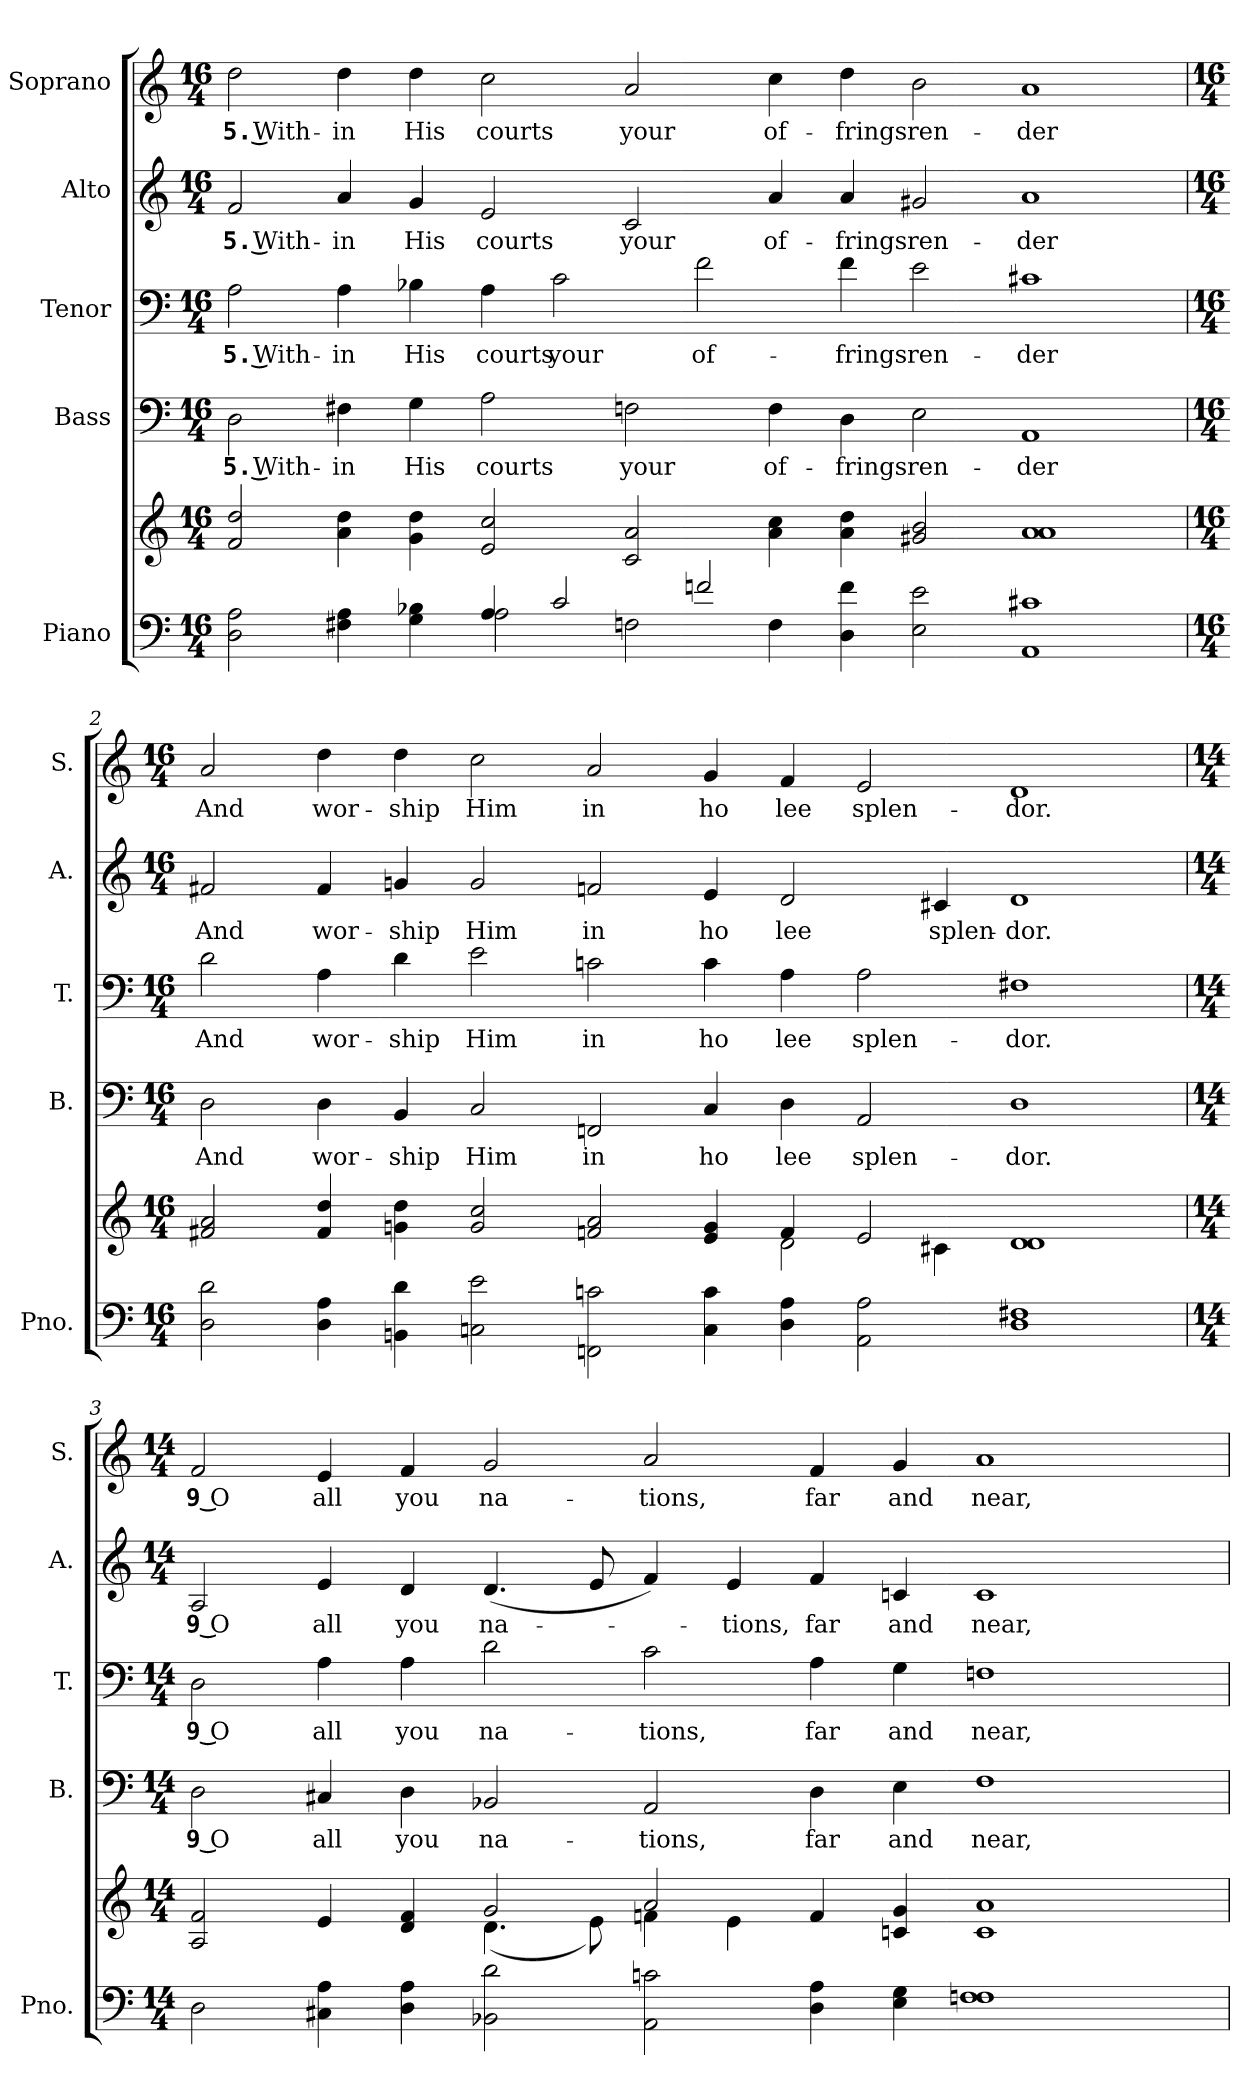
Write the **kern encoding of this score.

**kern	**kern	**kern	**text	**kern	**text	**kern	**text	**kern	**text
*part5	*part5	*part4	*part4	*part3	*part3	*part2	*part2	*part1	*part1
*staff6	*staff5	*staff4	*staff4	*staff3	*staff3	*staff2	*staff2	*staff1	*staff1
*I"Piano	*	*I"Bass	*	*I"Tenor	*	*I"Alto	*	*I"Soprano	*
*I'Pno.	*	*I'B.	*	*I'T.	*	*I'A.	*	*I'S.	*
!!LO:PB:g=z
*clefF4	*clefG2	*clefF4	*	*clefF4	*	*clefG2	*	*clefG2	*
*k[]	*k[]	*k[]	*	*k[]	*	*k[]	*	*k[]	*
*M16/4	*M16/4	*M16/4	*	*M16/4	*	*M16/4	*	*M16/4	*
*MM160	*MM160	*MM160	*	*MM160	*	*MM160	*	*MM160	*
=1	=1	=1	=1	=1	=1	=1	=1	=1	=1
*^	*	*	*	*	*	*	*	*	*
!	!	!	!	!LO:LY:b:color=#000000	!	!	!	!	!	!
!	!	!	!	!	!	!LO:LY:b:color=#000000	!	!	!	!
!	!	!	!	!	!	!	!	!LO:LY:b:color=#000000	!	!
!	!	!	!	!	!	!	!	!	!	!LO:LY:b:color=#000000
2Di\ 2Ai	1ryy	2fi/ 2ddi	2Di\	5. With-	2Ai\	5. With-	2fi/	5. With-	2ddi\	5. With-
!	!	!	!	!LO:LY:b:color=#000000	!	!	!	!	!	!
!	!	!	!	!	!	!LO:LY:b:color=#000000	!	!	!	!
!	!	!	!	!	!	!	!	!LO:LY:b:color=#000000	!	!
!	!	!	!	!	!	!	!	!	!	!LO:LY:b:color=#000000
4F#Xi\ 4Ai	.	4ai\ 4ddi	4F#Xi\	-in	4Ai\	-in	4ai/	-in	4ddi\	-in
!	!	!	!	!LO:LY:b:color=#000000	!	!	!	!	!	!
!	!	!	!	!	!	!LO:LY:b:color=#000000	!	!	!	!
!	!	!	!	!	!	!	!	!LO:LY:b:color=#000000	!	!
!	!	!	!	!	!	!	!	!	!	!LO:LY:b:color=#000000
4Gi\ 4B-Xi	.	4gi\ 4ddi	4Gi\	His	4B-Xi\	His	4gi/	His	4ddi\	His
!	!	!	!	!LO:LY:b:color=#000000	!	!	!	!	!	!
!	!	!	!	!	!	!LO:LY:b:color=#000000	!	!	!	!
!	!	!	!	!	!	!	!	!LO:LY:b:color=#000000	!	!
!	!	!	!	!	!	!	!	!	!	!LO:LY:b:color=#000000
4Ai/	2Ai\	2ei/ 2cci	2Ai\	courts	4Ai\	courts	2ei/	courts	2cci\	courts
!	!	!	!	!	!	!LO:LY:b:color=#000000	!	!	!	!
2ci/	.	.	.	.	2ci\	your	.	.	.	.
!	!	!	!	!LO:LY:b:color=#000000	!	!	!	!	!	!
!	!	!	!	!	!	!	!	!LO:LY:b:color=#000000	!	!
!	!	!	!	!	!	!	!	!	!	!LO:LY:b:color=#000000
.	2Fni\	2ci/ 2ai	2Fni\	your	.	.	2ci/	your	2ai/	your
!	!	!	!	!	!	!LO:LY:b:color=#000000	!	!	!	!
2fni/	.	.	.	.	2fi\	of-	.	.	.	.
!	!	!	!	!LO:LY:b:color=#000000	!	!	!	!	!	!
!	!	!	!	!	!	!	!	!LO:LY:b:color=#000000	!	!
!	!	!	!	!	!	!	!	!	!	!LO:LY:b:color=#000000
.	4Fi\	4ai\ 4cci	4Fi\	of-	.	.	4ai/	of-	4cci\	of-
!	!	!	!	!LO:LY:b:color=#000000	!	!	!	!	!	!
!	!	!	!	!	!	!LO:LY:b:color=#000000	!	!	!	!
!	!	!	!	!	!	!	!	!LO:LY:b:color=#000000	!	!
!	!	!	!	!	!	!	!	!	!	!LO:LY:b:color=#000000
4Di\ 4fi	4ryy	4ai\ 4ddi	4Di\	-frings	4fi\	-frings	4ai/	-frings	4ddi\	-frings
!	!	!	!	!LO:LY:b:color=#000000	!	!	!	!	!	!
!	!	!	!	!	!	!LO:LY:b:color=#000000	!	!	!	!
!	!	!	!	!	!	!	!	!LO:LY:b:color=#000000	!	!
!	!	!	!	!	!	!	!	!	!	!LO:LY:b:color=#000000
2Ei\ 2ei	2ryy	2g#Xi/ 2bi	2Ei\	ren-	2ei\	ren-	2g#Xi/	ren-	2bi\	ren-
!	!	!	!	!LO:LY:b:color=#000000	!	!	!	!	!	!
!	!	!	!	!	!	!LO:LY:b:color=#000000	!	!	!	!
!	!	!	!	!	!	!	!	!LO:LY:b:color=#000000	!	!
!	!	!	!	!	!	!	!	!	!	!LO:LY:b:color=#000000
1AAi 1c#Xi	1ryy	1ai 1ai	1AAi	-der	1c#Xi	-der	1ai	-der	1ai	-der
*v	*v	*	*	*	*	*	*	*	*	*
!!LO:LB:g=z
=2	=2	=2	=2	=2	=2	=2	=2	=2	=2
*M16/4	*M16/4	*M16/4	*	*M16/4	*	*M16/4	*	*M16/4	*
*	*^	*	*	*	*	*	*	*	*
*^	*	*	*	*	*	*	*	*	*	*
!	!	!	!	!	!LO:LY:b:color=#000000	!	!	!	!	!	!
*v	*v	*	*	*	*	*	*	*	*	*	*
*^	*	*	*	*	*	*	*	*	*	*
!	!	!	!	!	!	!	!LO:LY:b:color=#000000	!	!	!	!
*v	*v	*	*	*	*	*	*	*	*	*	*
*^	*	*	*	*	*	*	*	*	*	*
!	!	!	!	!	!	!	!	!	!LO:LY:b:color=#000000	!	!
*v	*v	*	*	*	*	*	*	*	*	*	*
*^	*	*	*	*	*	*	*	*	*	*
!	!	!	!	!	!	!	!	!	!	!	!LO:LY:b:color=#000000
*v	*v	*	*	*	*	*	*	*	*	*	*
2Di\ 2di	2f#Xi/ 2ai	1ryy	2Di\	And	2di\	And	2f#Xi/	And	2ai/	And
!	!	!	!	!LO:LY:b:color=#000000	!	!	!	!	!	!
!	!	!	!	!	!	!LO:LY:b:color=#000000	!	!	!	!
!	!	!	!	!	!	!	!	!LO:LY:b:color=#000000	!	!
!	!	!	!	!	!	!	!	!	!	!LO:LY:b:color=#000000
4Di\ 4Ai	4f#i/ 4ddi	.	4Di\	wor-	4Ai\	wor-	4f#i/	wor-	4ddi\	wor-
!	!	!	!	!LO:LY:b:color=#000000	!	!	!	!	!	!
!	!	!	!	!	!	!LO:LY:b:color=#000000	!	!	!	!
!	!	!	!	!	!	!	!	!LO:LY:b:color=#000000	!	!
!	!	!	!	!	!	!	!	!	!	!LO:LY:b:color=#000000
4BBni\ 4di	4gni\ 4ddi	.	4BBi/	-ship	4di\	-ship	4gni/	-ship	4ddi\	-ship
!	!	!	!	!LO:LY:b:color=#000000	!	!	!	!	!	!
!	!	!	!	!	!	!LO:LY:b:color=#000000	!	!	!	!
!	!	!	!	!	!	!	!	!LO:LY:b:color=#000000	!	!
!	!	!	!	!	!	!	!	!	!	!LO:LY:b:color=#000000
2Cni\ 2ei	2gi/ 2cci	1ryy	2Ci/	Him	2ei\	Him	2gi/	Him	2cci\	Him
!	!	!	!	!LO:LY:b:color=#000000	!	!	!	!	!	!
!	!	!	!	!	!	!LO:LY:b:color=#000000	!	!	!	!
!	!	!	!	!	!	!	!	!LO:LY:b:color=#000000	!	!
!	!	!	!	!	!	!	!	!	!	!LO:LY:b:color=#000000
2FFni\ 2cni	2fni/ 2ai	.	2FFni/	in	2cni\	in	2fni/	in	2ai/	in
!	!	!	!	!LO:LY:b:color=#000000	!	!	!	!	!	!
!	!	!	!	!	!	!LO:LY:b:color=#000000	!	!	!	!
!	!	!	!	!	!	!	!	!LO:LY:b:color=#000000	!	!
!	!	!	!	!	!	!	!	!	!	!LO:LY:b:color=#000000
4Ci\ 4ci	4ei/ 4gi	4ryy	4Ci/	ho	4ci\	ho	4ei/	ho	4gi/	ho
!	!	!	!	!LO:LY:b:color=#000000	!	!	!	!	!	!
!	!	!	!	!	!	!LO:LY:b:color=#000000	!	!	!	!
!	!	!	!	!	!	!	!	!LO:LY:b:color=#000000	!	!
!	!	!	!	!	!	!	!	!	!	!LO:LY:b:color=#000000
4Di\ 4Ai	4fi/	2di\	4Di\	lee	4Ai\	lee	2di/	lee	4fi/	lee
!	!	!	!	!LO:LY:b:color=#000000	!	!	!	!	!	!
!	!	!	!	!	!	!LO:LY:b:color=#000000	!	!	!	!
!	!	!	!	!	!	!	!	!	!	!LO:LY:b:color=#000000
2AAi\ 2Ai	2ei/	.	2AAi/	splen-	2Ai\	splen-	.	.	2ei/	splen-
!	!	!	!	!	!	!	!	!LO:LY:b:color=#000000	!	!
.	.	4c#Xi\	.	.	.	.	4c#Xi/	splen-	.	.
!	!	!	!	!LO:LY:b:color=#000000	!	!	!	!	!	!
!	!	!	!	!	!	!LO:LY:b:color=#000000	!	!	!	!
!	!	!	!	!	!	!	!	!LO:LY:b:color=#000000	!	!
!	!	!	!	!	!	!	!	!	!	!LO:LY:b:color=#000000
1Di 1F#Xi	1di 1di	1ryy	1Di	-dor.	1F#Xi	-dor.	1di	-dor.	1di	-dor.
!!LO:PB:g=z
=3	=3	=3	=3	=3	=3	=3	=3	=3	=3	=3
*M14/4	*M14/4	*	*M14/4	*	*M14/4	*	*M14/4	*	*M14/4	*
!	!	!	!	!LO:LY:b:color=#000000	!	!	!	!	!	!
!	!	!	!	!	!	!LO:LY:b:color=#000000	!	!	!	!
!	!	!	!	!	!	!	!	!LO:LY:b:color=#000000	!	!
!	!	!	!	!	!	!	!	!	!	!LO:LY:b:color=#000000
2Di\	2Ai/ 2fi	1ryy	2Di\	9 O	2Di\	9 O	2Ai/	9 O	2fi/	9 O
!	!	!	!	!LO:LY:b:color=#000000	!	!	!	!	!	!
!	!	!	!	!	!	!LO:LY:b:color=#000000	!	!	!	!
!	!	!	!	!	!	!	!	!LO:LY:b:color=#000000	!	!
!	!	!	!	!	!	!	!	!	!	!LO:LY:b:color=#000000
4C#Xi\ 4Ai	4ei/	.	4C#Xi/	all	4Ai\	all	4ei/	all	4ei/	all
!	!	!	!	!LO:LY:b:color=#000000	!	!	!	!	!	!
!	!	!	!	!	!	!LO:LY:b:color=#000000	!	!	!	!
!	!	!	!	!	!	!	!	!LO:LY:b:color=#000000	!	!
!	!	!	!	!	!	!	!	!	!	!LO:LY:b:color=#000000
4Di\ 4Ai	4di/ 4fi	.	4Di\	you	4Ai\	you	4di/	you	4fi/	you
!	!	!	!	!LO:LY:b:color=#000000	!	!	!	!	!	!
!	!	!	!	!	!	!LO:LY:b:color=#000000	!	!	!	!
!	!	!	!	!	!	!	!	!LO:LY:b:color=#000000	!	!
!	!	!	!	!	!	!	!	!	!	!LO:LY:b:color=#000000
2BB-Xi\ 2di	2gi/	(4.di\	2BB-Xi/	na-	2di\	na-	(4.di/	na-	2gi/	na-
.	.	8ei\)	.	.	.	.	8ei/	.	.	.
!	!	!	!	!LO:LY:b:color=#000000	!	!	!	!	!	!
!	!	!	!	!	!	!LO:LY:b:color=#000000	!	!	!	!
!	!	!	!	!	!	!	!	!	!	!LO:LY:b:color=#000000
2AAi\ 2cni	2ai/	4fni\	2AAi/	-tions,	2ci\	-tions,	4fi/)	.	2ai/	-tions,
!	!	!	!	!	!	!	!	!LO:LY:b:color=#000000	!	!
.	.	4ei\	.	.	.	.	4ei/	-tions,	.	.
!	!	!	!	!LO:LY:b:color=#000000	!	!	!	!	!	!
!	!	!	!	!	!	!LO:LY:b:color=#000000	!	!	!	!
!	!	!	!	!	!	!	!	!LO:LY:b:color=#000000	!	!
!	!	!	!	!	!	!	!	!	!	!LO:LY:b:color=#000000
4Di\ 4Ai	4fi/	1ryy	4Di\	far	4Ai\	far	4fi/	far	4fi/	far
!	!	!	!	!LO:LY:b:color=#000000	!	!	!	!	!	!
!	!	!	!	!	!	!LO:LY:b:color=#000000	!	!	!	!
!	!	!	!	!	!	!	!	!LO:LY:b:color=#000000	!	!
!	!	!	!	!	!	!	!	!	!	!LO:LY:b:color=#000000
4Ei\ 4Gi	4cni/ 4gi	.	4Ei\	and	4Gi\	and	4cni/	and	4gi/	and
!	!	!	!	!LO:LY:b:color=#000000	!	!	!	!	!	!
!	!	!	!	!	!	!LO:LY:b:color=#000000	!	!	!	!
!	!	!	!	!	!	!	!	!LO:LY:b:color=#000000	!	!
!	!	!	!	!	!	!	!	!	!	!LO:LY:b:color=#000000
1Fni 1Fi	1ci 1ai	.	1Fi	near,	1Fni	near,	1ci	near,	1ai	near,
.	.	2ryy	.	.	.	.	.	.	.	.
*	*v	*v	*	*	*	*	*	*	*	*
=	=	=	=	=	=	=	=	=	=
*-	*-	*-	*-	*-	*-	*-	*-	*-	*-
